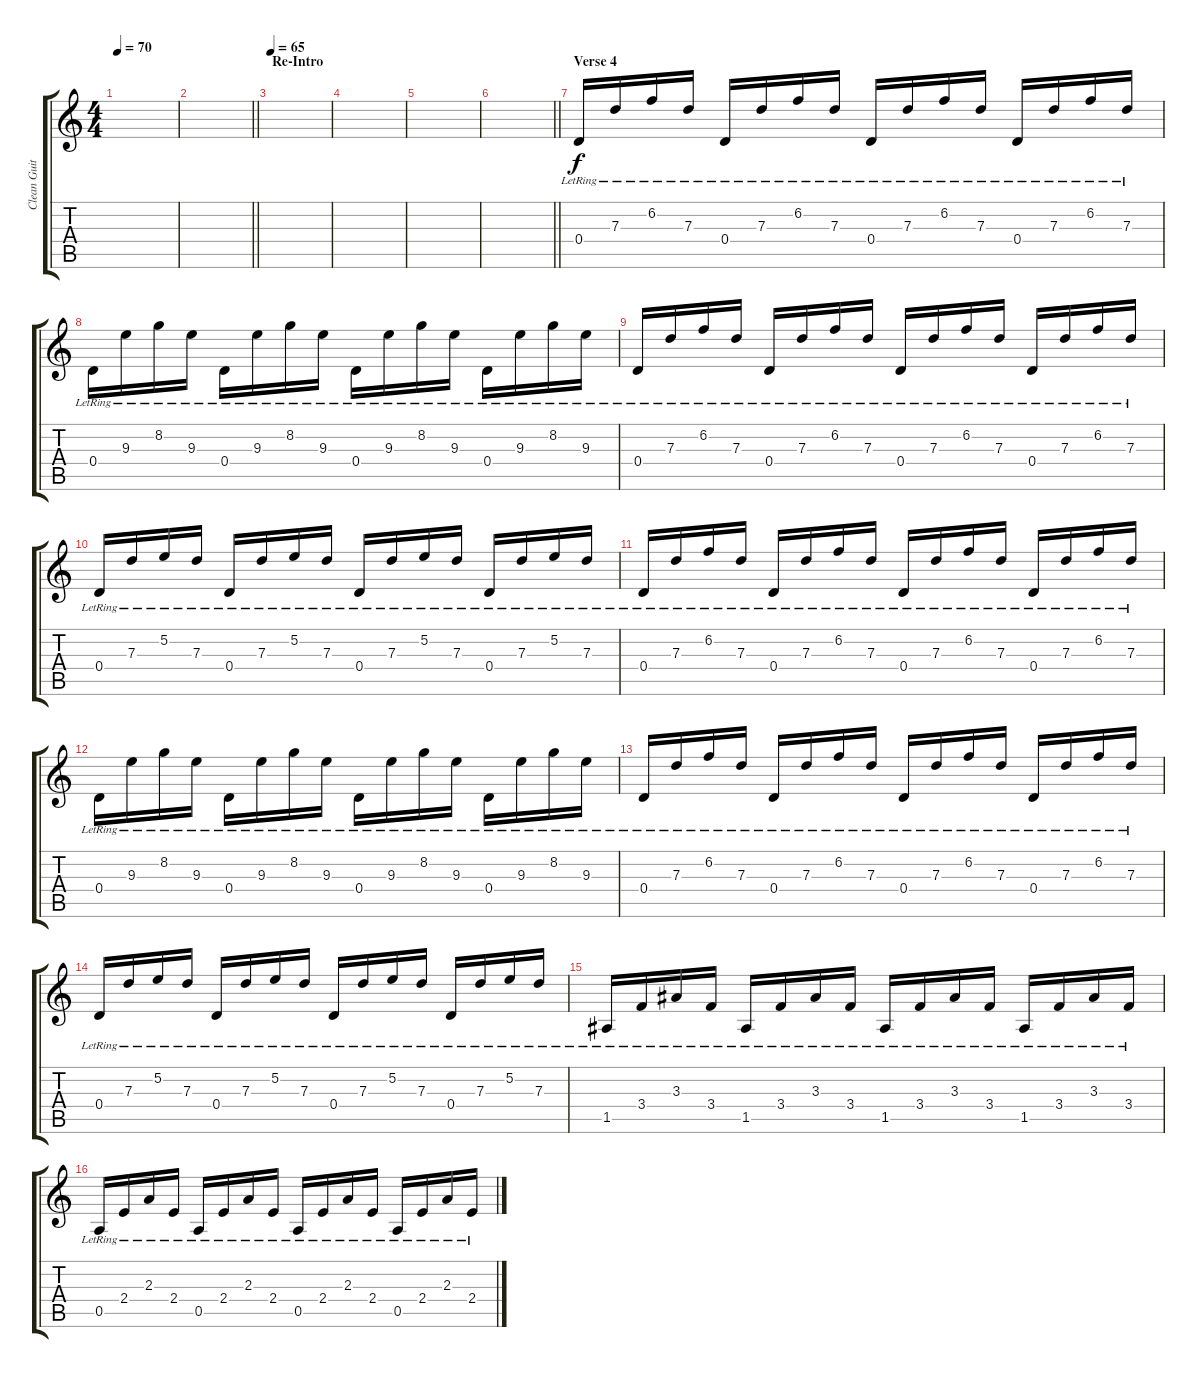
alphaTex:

\track ("Clean Guitar 2" "Clean Guit") {instrument electricguitarclean}
\staff {score tabs}
\tuning (E4 B3 G3 D3 A2 E2) {hide}
\ts (4 4)
\tempo 70
\clef g2
\ks c
|
\barLineRight lightlight
|
\section ("" "Re-Intro")
\tempo 65
|
|
|
\barLineRight lightlight
|
\section ("" "Verse 4")
0.4{lr}.16 7.3{lr}.16 6.2{lr}.16 7.3{lr}.16 0.4{lr}.16 7.3{lr}.16 6.2{lr}.16 7.3{lr}.16 0.4{lr}.16 7.3{lr}.16 6.2{lr}.16 7.3{lr}.16 0.4{lr}.16 7.3{lr}.16 6.2{lr}.16 7.3{lr}.16 |
0.4{lr}.16 9.3{lr}.16 8.2{lr}.16 9.3{lr}.16 0.4{lr}.16 9.3{lr}.16 8.2{lr}.16 9.3{lr}.16 0.4{lr}.16 9.3{lr}.16 8.2{lr}.16 9.3{lr}.16 0.4{lr}.16 9.3{lr}.16 8.2{lr}.16 9.3{lr}.16 |
0.4{lr}.16 7.3{lr}.16 6.2{lr}.16 7.3{lr}.16 0.4{lr}.16 7.3{lr}.16 6.2{lr}.16 7.3{lr}.16 0.4{lr}.16 7.3{lr}.16 6.2{lr}.16 7.3{lr}.16 0.4{lr}.16 7.3{lr}.16 6.2{lr}.16 7.3{lr}.16 |
0.4{lr}.16 7.3{lr}.16 5.2{lr}.16 7.3{lr}.16 0.4{lr}.16 7.3{lr}.16 5.2{lr}.16 7.3{lr}.16 0.4{lr}.16 7.3{lr}.16 5.2{lr}.16 7.3{lr}.16 0.4{lr}.16 7.3{lr}.16 5.2{lr}.16 7.3{lr}.16 |
0.4{lr}.16 7.3{lr}.16 6.2{lr}.16 7.3{lr}.16 0.4{lr}.16 7.3{lr}.16 6.2{lr}.16 7.3{lr}.16 0.4{lr}.16 7.3{lr}.16 6.2{lr}.16 7.3{lr}.16 0.4{lr}.16 7.3{lr}.16 6.2{lr}.16 7.3{lr}.16 |
0.4{lr}.16 9.3{lr}.16 8.2{lr}.16 9.3{lr}.16 0.4{lr}.16 9.3{lr}.16 8.2{lr}.16 9.3{lr}.16 0.4{lr}.16 9.3{lr}.16 8.2{lr}.16 9.3{lr}.16 0.4{lr}.16 9.3{lr}.16 8.2{lr}.16 9.3{lr}.16 |
0.4{lr}.16 7.3{lr}.16 6.2{lr}.16 7.3{lr}.16 0.4{lr}.16 7.3{lr}.16 6.2{lr}.16 7.3{lr}.16 0.4{lr}.16 7.3{lr}.16 6.2{lr}.16 7.3{lr}.16 0.4{lr}.16 7.3{lr}.16 6.2{lr}.16 7.3{lr}.16 |
0.4{lr}.16 7.3{lr}.16 5.2{lr}.16 7.3{lr}.16 0.4{lr}.16 7.3{lr}.16 5.2{lr}.16 7.3{lr}.16 0.4{lr}.16 7.3{lr}.16 5.2{lr}.16 7.3{lr}.16 0.4{lr}.16 7.3{lr}.16 5.2{lr}.16 7.3{lr}.16 |
1.5{lr}.16 3.4{lr}.16 3.3{lr}.16 3.4{lr}.16 1.5{lr}.16 3.4{lr}.16 3.3{lr}.16 3.4{lr}.16 1.5{lr}.16 3.4{lr}.16 3.3{lr}.16 3.4{lr}.16 1.5{lr}.16 3.4{lr}.16 3.3{lr}.16 3.4{lr}.16 |
0.5{lr}.16 2.4{lr}.16 2.3{lr}.16 2.4{lr}.16 0.5{lr}.16 2.4{lr}.16 2.3{lr}.16 2.4{lr}.16 0.5{lr}.16 2.4{lr}.16 2.3{lr}.16 2.4{lr}.16 0.5{lr}.16 2.4{lr}.16 2.3{lr}.16 2.4{lr}.16
